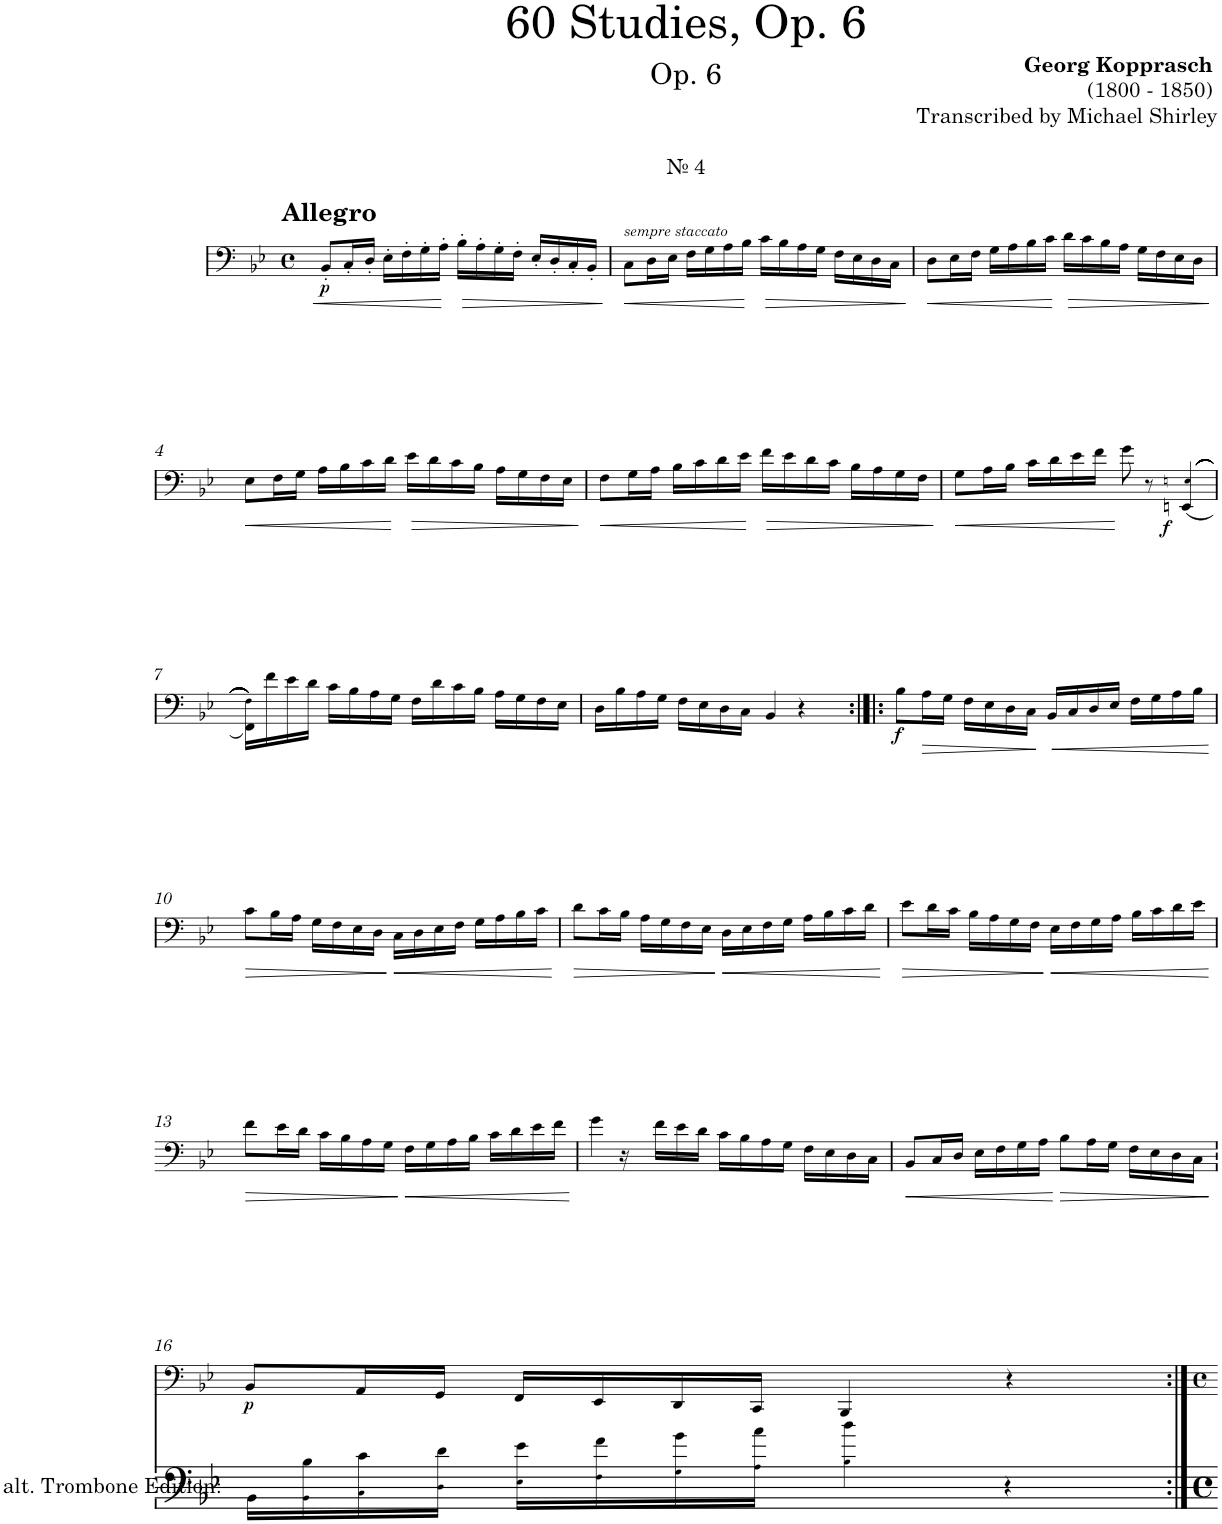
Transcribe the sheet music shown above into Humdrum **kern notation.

**kern	**kern	**dynam
*part1	*part1	*part1
*staff2	*staff1	*staff1/2
*I"Trombone	*	*
*I'Tbn.	*	*
*	*stria5	*
*clefF4	*clefF4	*
*k[b-e-]	*k[b-e-]	*
*M4/4	*M4/4	*
*met(c)	*met(c)	*
=1	=1	=1
!	!LO:TX:a:t=№ 4	!
!	!LO:TX:a:B:t=Allegro	!
!LO:TX:a:t=№ 4	!	!
!	!	!LO:DY:b
1r	8BB-'/L	p
!	!	!LO:HP:b
.	16C'/L	<
.	16D'/JJ	.
.	16E-'\LL	.
.	16F'\	.
.	16G'\	.
.	16A'\JJ	.
!	!	!LO:HP:n=1:b
.	16B-'\LL	[ >
.	16A'\	.
.	16G'\	.
.	16F'\JJ	.
.	16E-'/LL	.
.	16D'/	.
.	16C'/	.
.	16BB-'/JJ	.
.	.	]
=2	=2	=2
!	!LO:TX:a:i:t=sempre staccato	!
!	!	!LO:HP:b
1r	8C\L	<
.	16D\L	.
.	16E-\JJ	.
.	16F\LL	.
.	16G\	.
.	16A\	.
.	16B-\JJ	.
!	!	!LO:HP:n=1:b
.	16c\LL	[ >
.	16B-\	.
.	16A\	.
.	16G\JJ	.
.	16F\LL	.
.	16E-\	.
.	16D\	.
.	16C\JJ	.
.	.	]
=3	=3	=3
!	!	!LO:HP:b
1r	8D\L	<
.	16E-\L	.
.	16F\JJ	.
.	16G\LL	.
.	16A\	.
.	16B-\	.
.	16c\JJ	.
!	!	!LO:HP:n=1:b
.	16d\LL	[ >
.	16c\	.
.	16B-\	.
.	16A\JJ	.
.	16G\LL	.
.	16F\	.
.	16E-\	.
.	16D\JJ	.
.	.	]
!!LO:LB:g=z
=4	=4	=4
!	!	!LO:HP:b
1r	8E-\L	<
.	16F\L	.
.	16G\JJ	.
.	16A\LL	.
.	16B-\	.
.	16c\	.
.	16d\JJ	.
!	!	!LO:HP:n=1:b
.	16e-\LL	[ >
.	16d\	.
.	16c\	.
.	16B-\JJ	.
.	16A\LL	.
.	16G\	.
.	16F\	.
.	16E-\JJ	.
.	.	]
=5	=5	=5
!	!	!LO:HP:b
1r	8F\L	<
.	16G\L	.
.	16A\JJ	.
.	16B-\LL	.
.	16c\	.
.	16d\	.
.	16e-\JJ	.
!	!	!LO:HP:n=1:b
.	16f\LL	[ >
.	16e-\	.
.	16d\	.
.	16c\JJ	.
.	16B-\LL	.
.	16A\	.
.	16G\	.
.	16F\JJ	.
.	.	]
=6	=6	=6
!	!	!LO:HP:b
1r	8G\L	<
.	16A\L	.
.	16B-\JJ	.
.	16c\LL	.
.	16d\	.
.	16e-\	.
.	16f\JJ	.
.	8g\	[
.	8r	.
!	!	!LO:DY:b
.	(<((((((4EEn/ 4En!/	f
!!LO:LB:g=z
=7	=7	=7
1r	16FF\ 16F!\LL)))))))	.
.	16f\	.
.	16e-\	.
.	16d\JJ	.
.	16c\LL	.
.	16B-\	.
.	16A\	.
.	16G\JJ	.
.	16F\LL	.
.	16d\	.
.	16c\	.
.	16B-\JJ	.
.	16A\LL	.
.	16G\	.
.	16F\	.
.	16E-\JJ	.
=8	=8	=8
1r	16D\LL	.
.	16B-\	.
.	16A\	.
.	16G\JJ	.
.	16F\LL	.
.	16E-\	.
.	16D\	.
.	16C\JJ	.
.	4BB-/	.
.	4r	.
=9:|!|:	=9:|!|:	=9:|!|:
!	!	!LO:DY:b
1r	8B-\L	f
!	!	!LO:HP:b
.	16A\L	>
.	16G\JJ	.
.	16F\LL	.
.	16E-\	.
.	16D\	.
.	16C\JJ	.
!	!	!LO:HP:n=1:b
.	16BB-/LL	] <
.	16C/	.
.	16D/	.
.	16E-/JJ	.
.	16F\LL	.
.	16G\	.
.	16A\	.
.	16B-\JJ	.
.	.	[
!!LO:LB:g=z
=10	=10	=10
!	!	!LO:HP:b
1r	8c\L	>
.	16B-\L	.
.	16A\JJ	.
.	16G\LL	.
.	16F\	.
.	16E-\	.
.	16D\JJ	.
!	!	!LO:HP:n=1:b
.	16C\LL	] <
.	16D\	.
.	16E-\	.
.	16F\JJ	.
.	16G\LL	.
.	16A\	.
.	16B-\	.
.	16c\JJ	.
.	.	[
=11	=11	=11
!	!	!LO:HP:b
1r	8d\L	>
.	16c\L	.
.	16B-\JJ	.
.	16A\LL	.
.	16G\	.
.	16F\	.
.	16E-\JJ	.
!	!	!LO:HP:n=1:b
.	16D\LL	] <
.	16E-\	.
.	16F\	.
.	16G\JJ	.
.	16A\LL	.
.	16B-\	.
.	16c\	.
.	16d\JJ	.
.	.	[
=12	=12	=12
!	!	!LO:HP:b
1r	8e-\L	>
.	16d\L	.
.	16c\JJ	.
.	16B-\LL	.
.	16A\	.
.	16G\	.
.	16F\JJ	.
!	!	!LO:HP:n=1:b
.	16E-\LL	] <
.	16F\	.
.	16G\	.
.	16A\JJ	.
.	16B-\LL	.
.	16c\	.
.	16d\	.
.	16e-\JJ	.
.	.	[
!!LO:LB:g=z
=13	=13	=13
!	!	!LO:HP:b
1r	8f\L	>
.	16e-\L	.
.	16d\JJ	.
.	16c\LL	.
.	16B-\	.
.	16A\	.
.	16G\JJ	.
!	!	!LO:HP:n=1:b
.	16F\LL	] <
.	16G\	.
.	16A\	.
.	16B-\JJ	.
.	16c\LL	.
.	16d\	.
.	16e-\	.
.	16f\JJ	.
.	.	[
=14	=14	=14
1r	4g\	.
.	16r	.
.	16f\LL	.
.	16e-\	.
.	16d\JJ	.
.	16c\LL	.
.	16B-\	.
.	16A\	.
.	16G\JJ	.
.	16F\LL	.
.	16E-\	.
.	16D\	.
.	16C\JJ	.
=15	=15	=15
!	!	!LO:HP:b
1r	8BB-/L	<
.	16C/L	.
.	16D/JJ	.
.	16E-\LL	.
.	16F\	.
.	16G\	.
.	16A\JJ	.
!	!	!LO:HP:n=1:b
.	8B-\L	[ >
.	16A\L	.
.	16G\JJ	.
.	16F\LL	.
.	16E-\	.
.	16D\	.
.	16C\JJ	.
.	.	]
!!LO:LB:g=z
=16	=16	=16
!LO:TX:a:t=alt. Trombone Edition&colon;	!	!
!	!	!LO:DY:b
16BB-!\LL	8BB-/L	p
16BB-!\ 16B-!\	.	.
16C!\ 16c!\	16AA/L	.
16D!\ 16d!\JJ	16GG/JJ	.
16E-!\ 16e-!\LL	16FF/LL	.
16F!\ 16f!\	16EE-/	.
16G!\ 16g!\	16DD/	.
16A!\ 16a!\JJ	16CC/JJ	.
4B-!\ 4b-!\	4BBB-/	.
4r	4r	.
=:|!	=:|!	=:|!
*-	*-	*-
